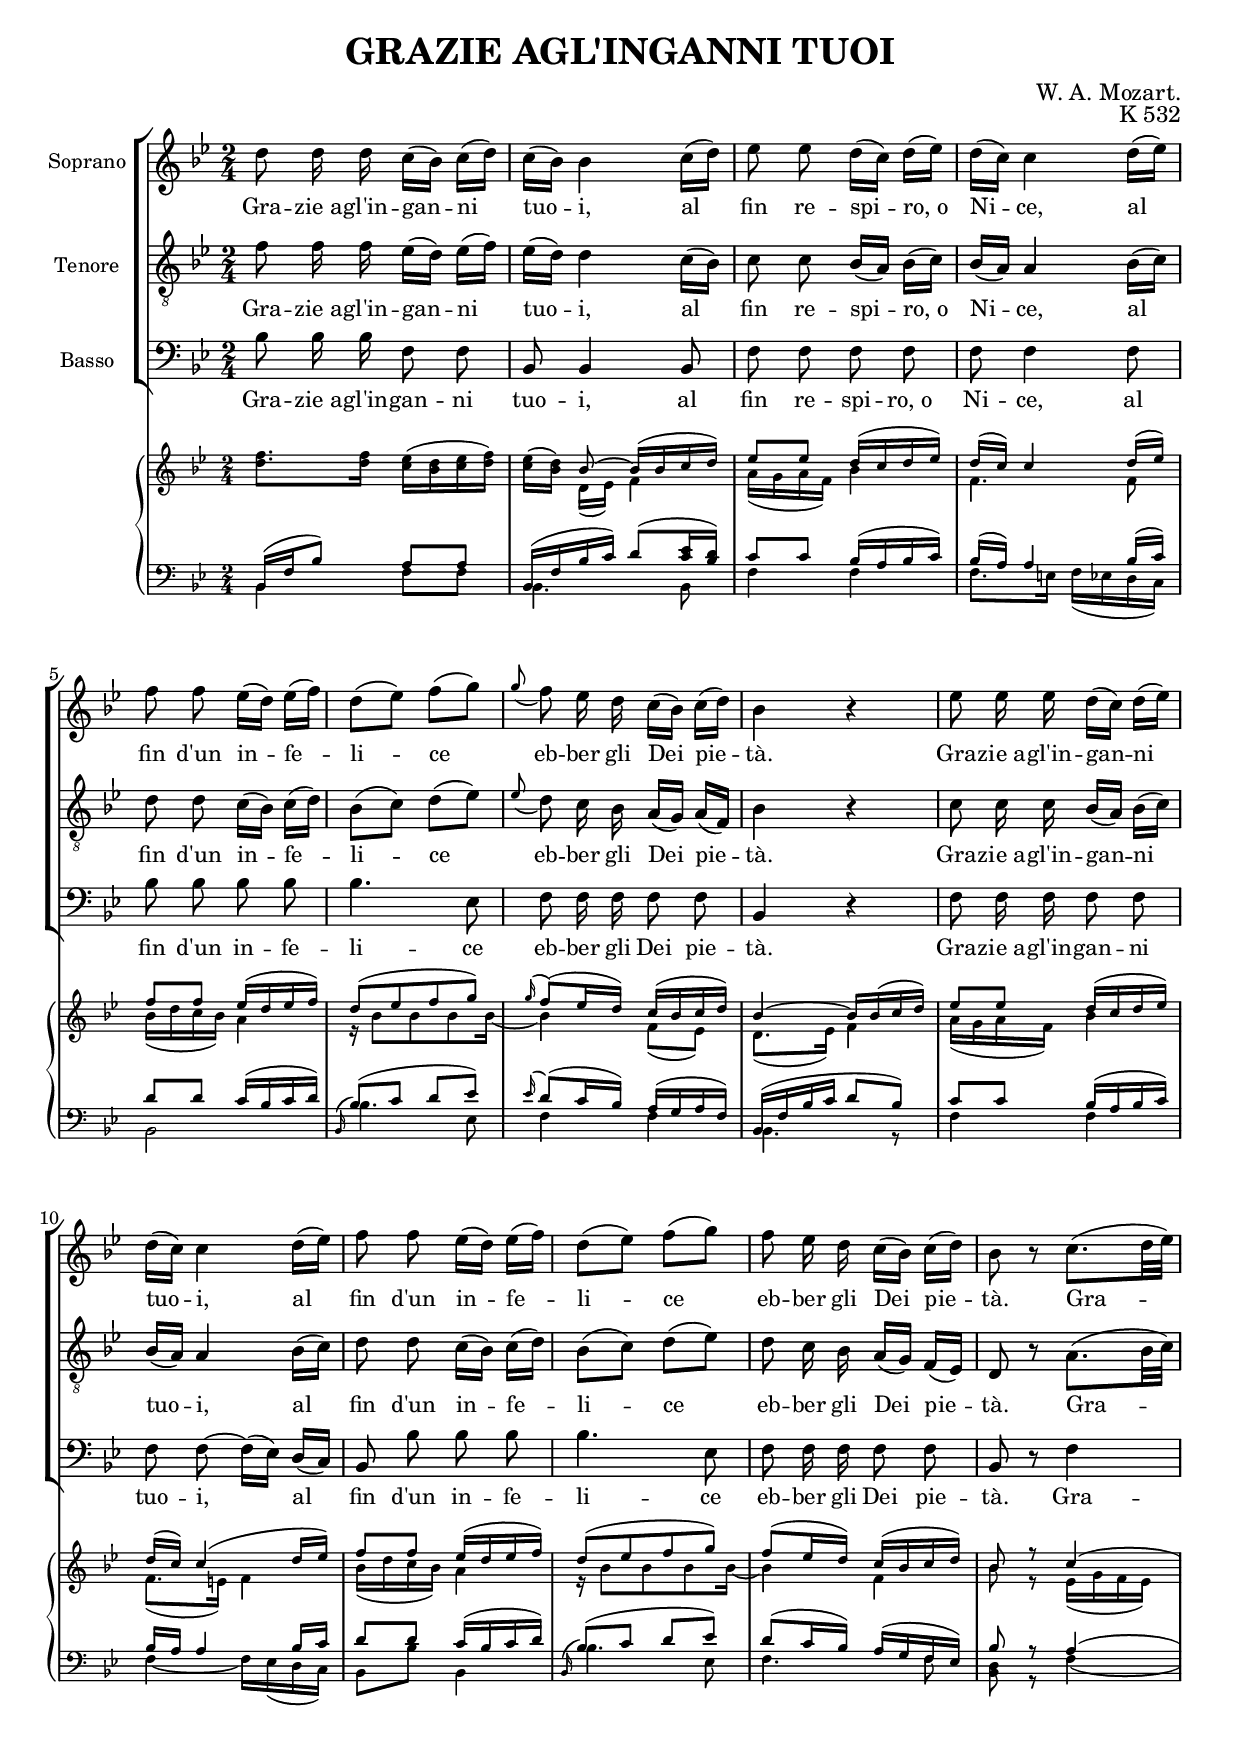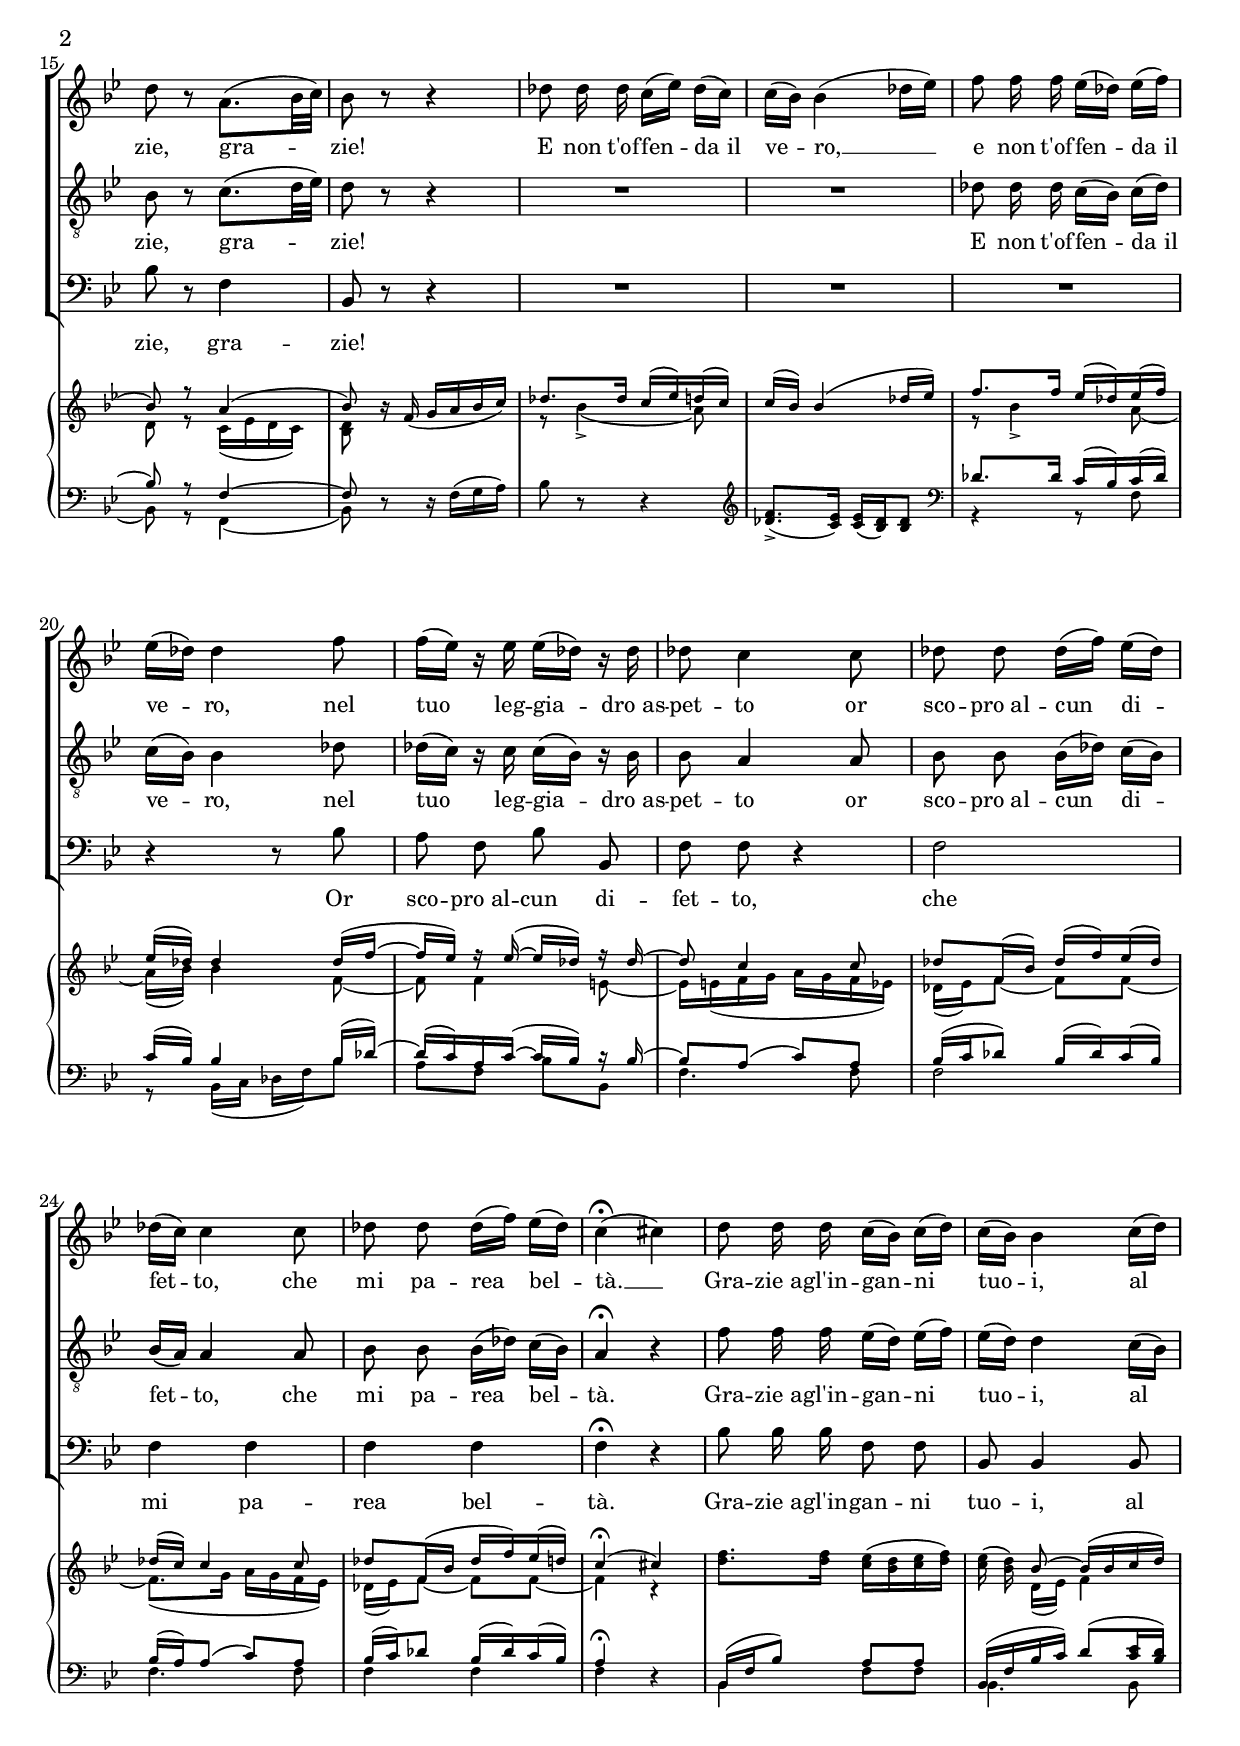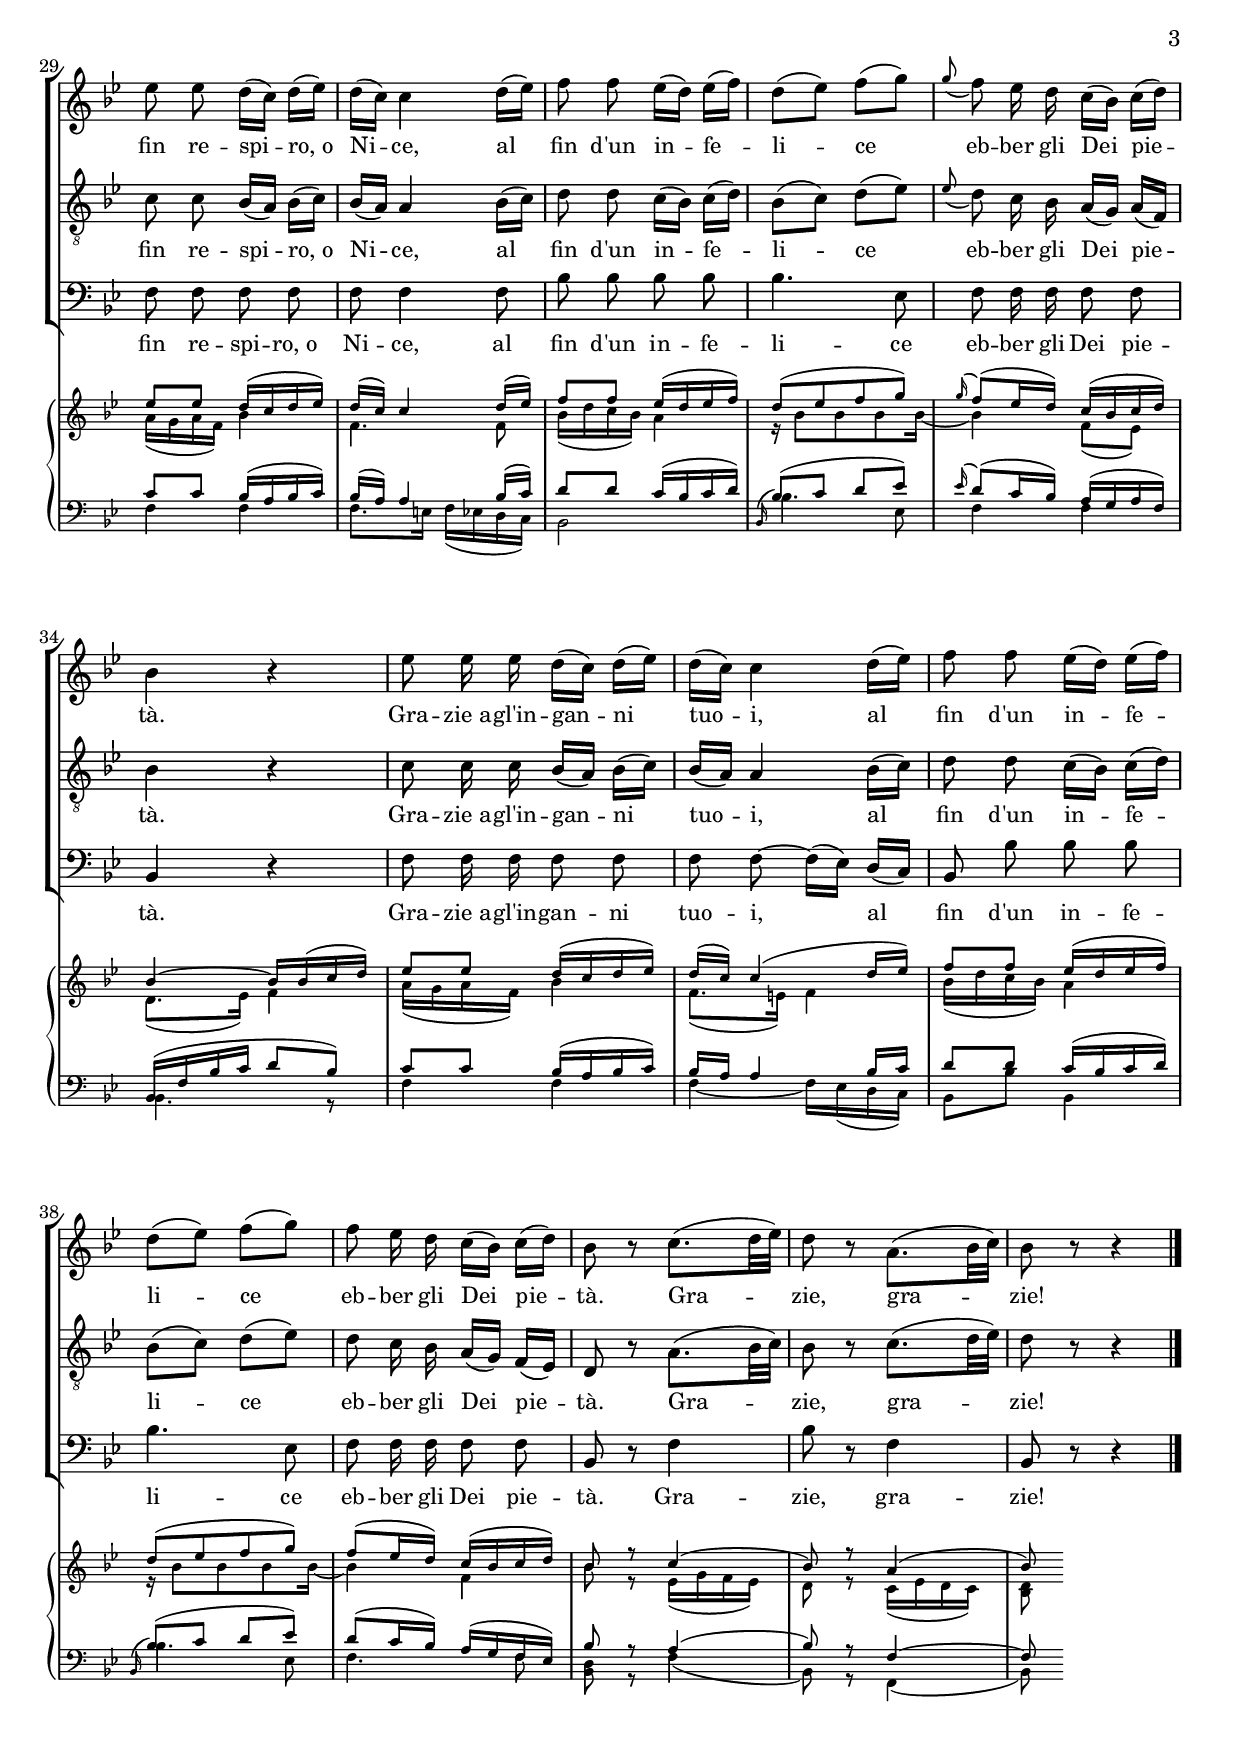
\version "2.8.12"

\header {
   title = "GRAZIE AGL'INGANNI TUOI"
   composer = "W. A. Mozart."
   opus = "K 532"
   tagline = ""
}

global = {
   \key bes \major
   \time 2/4
   \autoBeamOff
}

verse = \lyricmode {
   Gra -- zie_a -- gl'in -- gan -- ni | tuo -- i, al |
   fin re -- spi -- ro,_o | Ni -- ce, al |
   fin d'un in -- fe -- | li -- ce | eb -- ber gli Dei pie -- | tà. |
   Gra -- zie_a -- gl'in -- gan -- ni | tuo -- i, al |
   fin d'un in -- fe -- | li -- ce | eb -- ber gli Dei pie -- | tà. Gra -- | zie, gra -- | zie!
}

sopranoVerse = \relative c'' {
   d8 d16 d c[( bes]) c[( d]) | c[( bes]) bes4 c16[( d]) | es8 es d16[( c]) d[( es]) | d[( c]) c4 d16[( es]) |
   f8 f es16[( d]) es[( f]) | d8[( es]) f[( g]) | \appoggiatura g8 f8 es16 d c[( bes]) c[( d]) | bes4 r |
   es8 es16 es d[( c]) d[( es]) | d[( c]) c4 d16[( es]) | f8 f es16[( d]) es[( f]) | d8[( es]) f[( g]) | 
   f es16 d c[( bes]) c[( d]) | bes8 r c8.[( d32 es]) | d8 r a8.[( bes32 c]) | bes8 r r4 |
}

sopranoMid = \relative c'' {
   des8 des16 des c[( es]) des[( c]) | c[( bes]) bes4( des16[ es]) | f8 f16 f es[( des]) es[( f]) |
   es[( des]) des4 f8 | f16[( es]) r es es[( des]) r des | des8 c4 c8 | des des des16[( f]) es[( des]) |
   des[( c]) c4 c8 | des des des16[( f]) es[( des]) | c4\fermata( cis) |
}

sopranoNotes = { 
   \sopranoVerse 
   \sopranoMid
   \sopranoVerse 
   \bar "|."
}

sopranoMidWords = \lyricmode {
   E non t'of -- fen -- da_il | ve -- ro, __ | e non t'of -- fen -- da_il | ve -- ro, nel |
   tuo leg -- gia -- dro_as -- | pet -- to or | sco -- pro_al -- cun di -- | fet -- to, che | mi pa -- rea bel -- | tà. __ 
}

sopranoWords = {
   \verse
   \sopranoMidWords
   \verse
}




tenorVerse = \relative c' {
   f8 f16 f es[( d]) es[( f]) | es[( d]) d4 c16[( bes]) | c8 c bes16[( a]) bes[( c]) | bes[( a]) a4 bes16[( c]) |
   d8 d c16[( bes]) c[( d]) | bes8[( c]) d[( es]) | \appoggiatura es8 d8 c16 bes a[( g]) a[( f]) | bes4 r | 
   c8 c16 c bes16[( a]) bes[( c]) | bes[( a]) a4 bes16[( c]) | d8 d c16[( bes]) c[( d]) |  bes8[( c]) d[( es]) | d8 c16 bes a[( g]) f[( es]) | 
   d8 r  a'8.([ bes32 c]) | bes8 r c8.[( d32 es]) | d8 r r4 |
}

tenorMid = \relative c' {
   R2*2 | des8 des16 des c[( bes]) c[( des]) | c[( bes]) bes4 des8 |
   des16[( c]) r c c[( bes]) r bes | bes8 a4 a8 | bes bes bes16[( des]) c[( bes]) |
   bes[( a]) a4 a8 |  bes bes bes16[( des]) c[( bes]) | a4\fermata r |
}

tenorNotes = {
   \tenorVerse
   \tenorMid
   \tenorVerse
}

tenorMidWords = \lyricmode {
   E non t'of -- fen -- da_il | ve -- ro, nel |
   tuo leg -- gia -- dro_as -- | pet -- to or |
   sco -- pro_al -- cun di -- | fet -- to, che | mi pa -- rea bel -- | tà.
}

tenorWords =  {
   \verse
   \tenorMidWords
   \verse
}

bassoVerse = \relative c' {
   bes8 bes16 bes f8 f | bes,8 bes4 bes8 | f'8 f f f | f f4 f8 | bes8 bes bes bes | bes4. es,8 | f8 f16 f f8 f | bes,4 r |
   f'8 f16 f f8 f | f f~ f16[( es)] d[( c]) | bes8 bes' bes bes | bes4. es,8 | f f16 f f8 f | bes,8 r f'4 | bes8 r f4 | bes,8 r r4 |
}

bassoMid = \relative c' {
   R2 * 3 | r4 r8 bes | a f bes bes, | f' f r4 | f2 | f4 f | f f | f\fermata r
}

bassoNotes =  {
   \bassoVerse
   \bassoMid
   \bassoVerse
}

bassoMidWords = \lyricmode {
   Or | sco -- pro_al -- cun di -- | fet -- to, |
   che | mi pa -- | rea bel -- | tà.
}

bassoWords =  {
   \verse
   \bassoMidWords
   \verse
}


prhVerse = \relative c'' {
   \new Voice <<
      \relative c' { d'8. d16 c( bes c d) | c( bes)}
      \relative { f'8. f16 es( d es f) | es( d }
   >>
   <<
      \new Voice <<
         \relative c'' {
            \voiceOne
            bes8~ bes16( bes c d) | es8 es d16( c d es) | d( c) c4 d16( es) |
            f8 f es16( d es f) | d8([ es f g)] | \appoggiatura g16 f8( es16 d) c( bes c d) | bes4~ bes16 bes( c d) |
            es8 es d16( c d es) | d( c) c4( d16 es) | f8 f es16( d es f) | d8([ es f g)] | f8( es16 d) c( bes c d) | 
            bes8 r c4( | bes8) r a4( | bes8)
         }
      >>
      \new Voice << 
         \relative c' {
            \voiceTwo
            d16( es) f4 | a16( g a f) bes4 | f4. f8 | bes16( d c bes) a4 | r16 bes8 bes bes bes16~ | bes4 f8( es) |
            d8.( es16) f4 | a16( g a f) bes4 | f8.( e16) f4 | bes16( d c bes) a4 | r16 bes8 bes bes bes16~ | bes4 f |
            bes8 r es,16( g f es) | d8 r c16( es d c) | <bes d>8
         }
      >>
   >>
}

prhMid = \relative c' {
   { r16 f( g a bes c) | }
   <<
      \new Voice << 
         \relative c'' {
            \voiceOne
            des8. des16 c( es) d( c) | c( bes) bes4( des16 es) | f8. f16 es( des) es( f) | es( des) des4 des16( f~ |
            f es) r es(~ es des) r des~ des8 c4 c8 | des8 f,16( bes) des( f) es( des) | des( c) c4 c8 | des f,16( bes des f) es( d)
            c4\fermata( cis) 
         }
      >> 
      \new Voice << 
         \relative c'' {
            \voiceTwo
            r8 bes4->( a8) | s2 | r8 bes4-> a8~ | a16( bes) bes4 f8~ | f f4 e8~ | e16 e( f g a g f es) | 
            des( es) f8~ f f~ | f8.( g16 a g f es) | des( es) f8 ~ f f~ | f4 r
         }
      >> 
   >>
}

prhNotes = {
   \prhVerse
   \prhMid
   \prhVerse
}

plhVerse = \relative c {
   <<
      \new Voice <<
         \relative c {
            \voiceOne
            bes16( f' bes8) a a | bes,16( f' bes c) d8( <c es>16 <bes d>) | c8 c bes16( a bes c) | bes( a) a4 bes16( c) |
            d8 d c16( bes c d) | \appoggiatura bes,16 bes'8( c d es) | \appoggiatura es16 d8( c16 bes) a( g a f) |
            bes,16( f' bes c d8 bes) | c c bes16( a bes c) | bes a a4 bes16 c | d8 d c16( bes c d) | 
            \appoggiatura bes,16 bes'8( c d es) | d( c16 bes) a( g f es) | bes'8 r a4( | bes8) r f4~ | f8
         }
      >>
      \new Voice << 
         \relative c {
            \voiceTwo
            bes4 f'8 f | bes,4. bes8 | f'4 f | f8. e16 f( es d c) | bes2 |
            bes'4. es,8 | f4 f | bes,4. r8 | f'4 f | f~ f16 es( d c) | 
            bes8 bes' bes,4 | bes'4. es,8 | f4. f8 | <d bes>8 r f4( | bes,8) r f4( | bes8)
         }
      >>
   >>
}

plhMid = \relative c {
   { r8 r16 f( g a) | bes8 r r4 |
      \new Voice <<
         \clef "treble"
         \relative c' { f8.->( es16) es( des) des8 }
         \relative c' { des8. c16) c( bes) bes8 }
      >>
   }
   <<
      \clef "bass"
      \new Voice << 
         \relative c' {
            \voiceOne
            des8. des16 c( bes) c( des) | c( bes) bes4 bes16( des~) | des16( c) a c~( c bes) r bes~ |
            bes8 a( c) a | bes16( c des8) bes16( des) c( bes) | bes( a) a8( c) a |
            bes16( c) des8 bes16( des) c( bes) | a4\fermata 
         }
      >> 
      \new Voice << 
         \relative c {
            \voiceTwo
            r4 r8 f | r bes,16( c des f) bes8 | a f bes bes, | f'4. f8 | f2 | f4. f8 |
            f4 f | f 
            }
      >> 
   >>
   r4
}

plhNotes = {
   \plhVerse
   \plhMid
   \plhVerse
}


\score {
<<
   \new ChoirStaff \with {
      fontSize = #-1
      \override StaffSymbol.staff-space = #(magstep -1)
   } << 
      \new Staff << 
         \set Staff.instrumentName = #"Soprano"
         \new Voice = "soprano" << 
            \global
            \sopranoNotes
         >>
         \lyricsto "soprano" \new Lyrics \sopranoWords
      >>
      \new Staff <<
         \set Staff.instrumentName = #"Tenore"
         \clef "G_8"
         \new Voice = "tenor" <<
            \global
            \tenorNotes
         >>
         \lyricsto "tenor" \new Lyrics \tenorWords
      >>
      \new Staff << 
         \set Staff.instrumentName = #"Basso"
         \clef "bass"
         \new Voice = "basso" <<
            \global
            \bassoNotes
         >>
         \lyricsto "basso" \new Lyrics \bassoWords
      >>
   >>
   
   \new PianoStaff \with {
      fontSize = #-3
      \override StaffSymbol.staff-space = #(magstep -3)
   } << 
      
      \new Staff = "prh" <<
         \global
         \autoBeamOn
         \prhNotes
         
      >>
      \new Staff = "plh" <<
         \clef "bass"
         \global
         \autoBeamOn
         \plhNotes
      >>
   >>
>>
}
